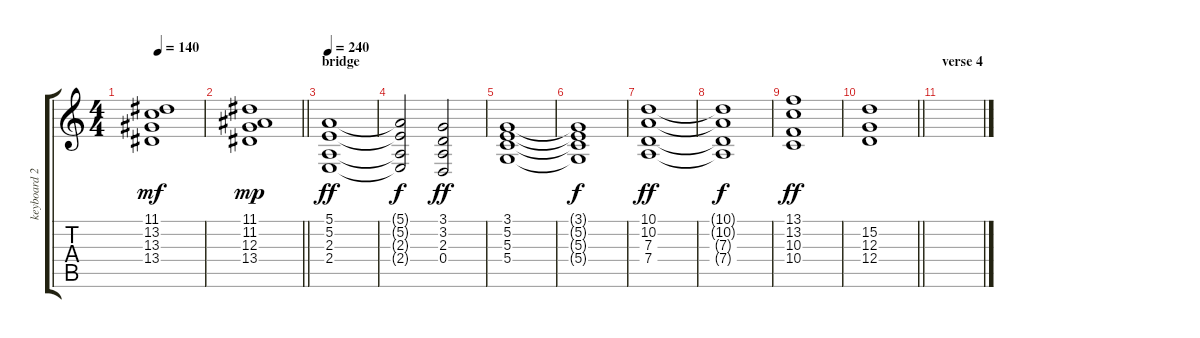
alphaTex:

\track ("keyboard 2" "keyboard 2") {instrument pad4choir}
\staff {score tabs}
\tuning (E4 B3 G3 D3 A2 D2) {hide}
\ts (4 4)
\tempo 140
\clef g2
\ks c
(11.1 13.2 13.3 13.4).1{dy mf} |
\barLineRight lightlight
(11.1 11.2 12.3 13.4).1{dy mp} |
\section ("" "bridge")
\tempo 240
(5.1 5.2 2.3 2.4).1{dy ff instrument fx7echoes} |
(5.1{t} 5.2{t} 2.3{t} 2.4{t}).2{dy f} (3.1 3.2 2.3 0.4).2{dy ff} |
(3.1 5.2 5.3 5.4).1 |
(3.1{t} 5.2{t} 5.3{t} 5.4{t}).1{dy f} |
(10.1 10.2 7.3 7.4).1{dy ff} |
(10.1{t} 10.2{t} 7.3{t} 7.4{t}).1{dy f} |
(13.1 13.2 10.3 10.4).1{dy ff} |
\barLineRight lightlight
(15.2 12.3 12.4).1 |
\section ("" "verse 4 ")
